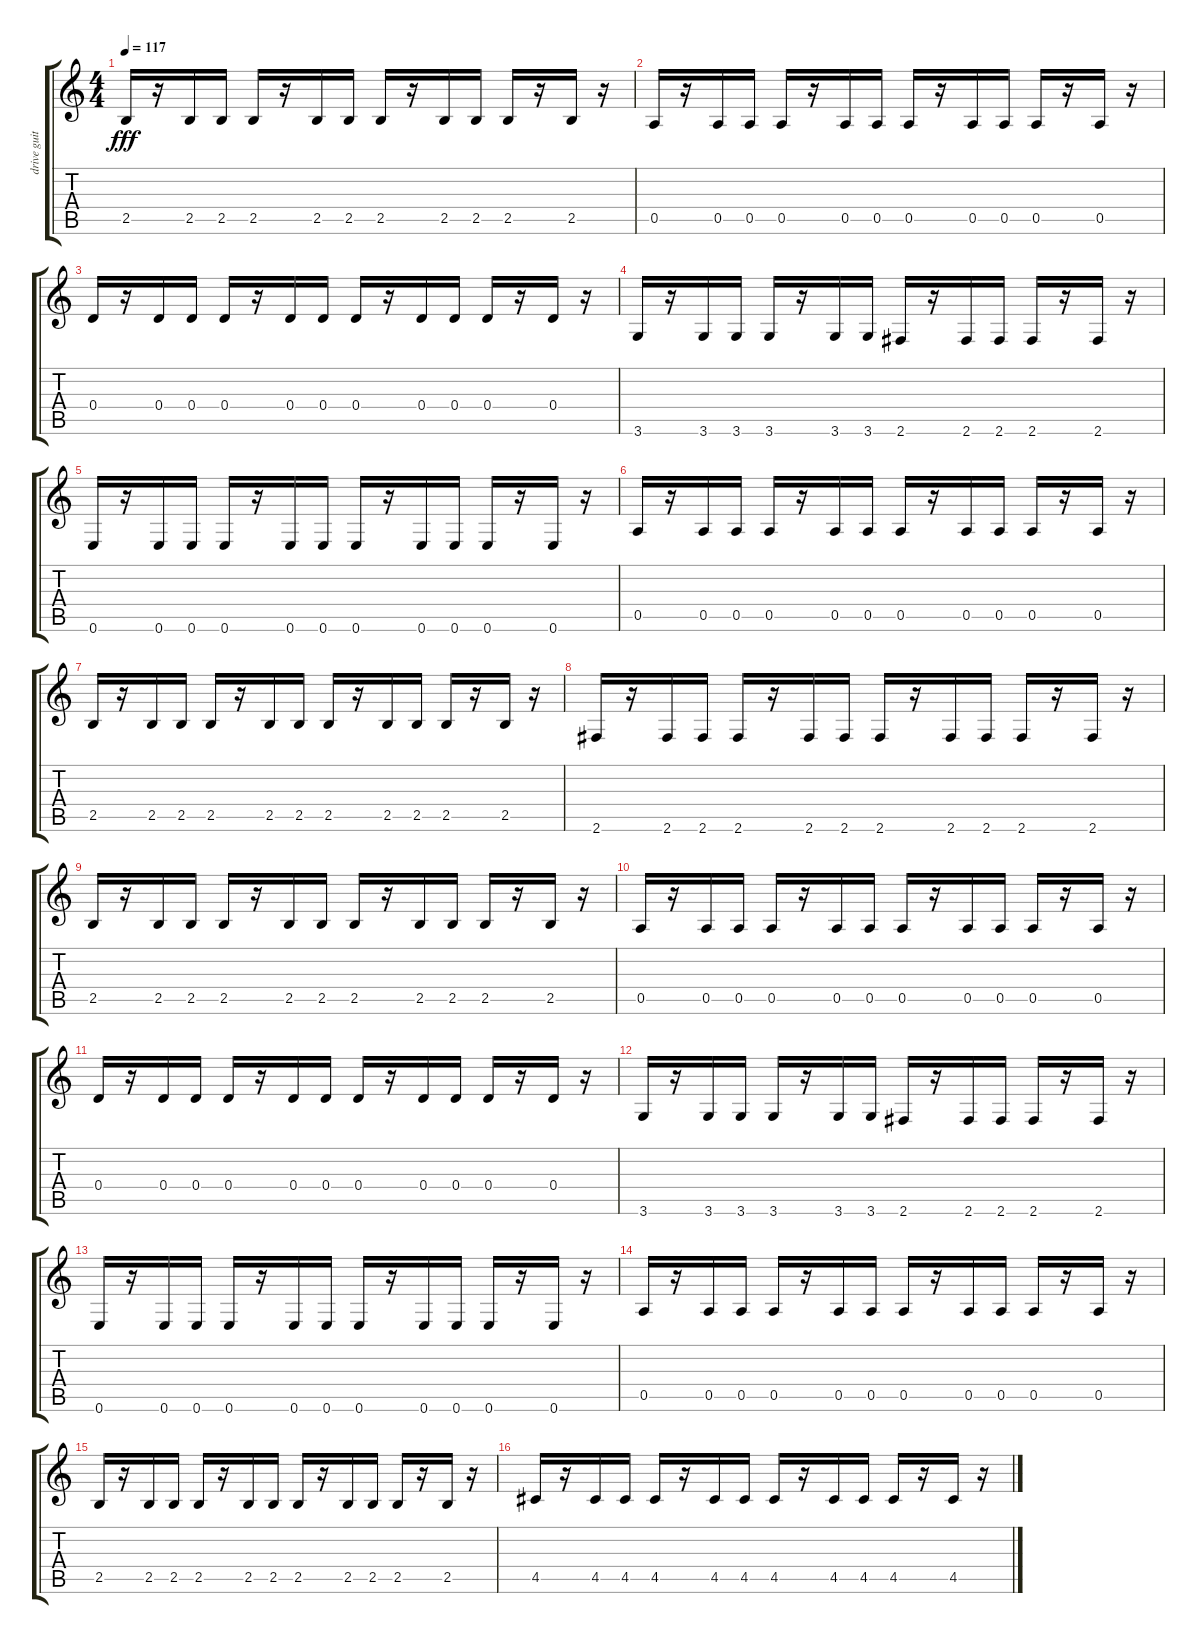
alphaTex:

\track ("drive guitar" "drive guit") {instrument distortionguitar}
\staff {score tabs}
\tuning (E4 B3 G3 D3 A2 E2) {hide}
\ts (4 4)
\tempo 117
\clef g2
\ks c
2.5.16{dy fff} r.16 2.5.16 2.5.16 2.5.16 r.16 2.5.16 2.5.16 2.5.16 r.16 2.5.16 2.5.16 2.5.16 r.16 2.5.16 r.16 |
0.5.16 r.16 0.5.16 0.5.16 0.5.16 r.16 0.5.16 0.5.16 0.5.16 r.16 0.5.16 0.5.16 0.5.16 r.16 0.5.16 r.16 |
0.4.16 r.16 0.4.16 0.4.16 0.4.16 r.16 0.4.16 0.4.16 0.4.16 r.16 0.4.16 0.4.16 0.4.16 r.16 0.4.16 r.16 |
3.6.16 r.16 3.6.16 3.6.16 3.6.16 r.16 3.6.16 3.6.16 2.6.16 r.16 2.6.16 2.6.16 2.6.16 r.16 2.6.16 r.16 |
0.6.16 r.16 0.6.16 0.6.16 0.6.16 r.16 0.6.16 0.6.16 0.6.16 r.16 0.6.16 0.6.16 0.6.16 r.16 0.6.16 r.16 |
0.5.16 r.16 0.5.16 0.5.16 0.5.16 r.16 0.5.16 0.5.16 0.5.16 r.16 0.5.16 0.5.16 0.5.16 r.16 0.5.16 r.16 |
2.5.16 r.16 2.5.16 2.5.16 2.5.16 r.16 2.5.16 2.5.16 2.5.16 r.16 2.5.16 2.5.16 2.5.16 r.16 2.5.16 r.16 |
2.6.16 r.16 2.6.16 2.6.16 2.6.16 r.16 2.6.16 2.6.16 2.6.16 r.16 2.6.16 2.6.16 2.6.16 r.16 2.6.16 r.16 |
2.5.16 r.16 2.5.16 2.5.16 2.5.16 r.16 2.5.16 2.5.16 2.5.16 r.16 2.5.16 2.5.16 2.5.16 r.16 2.5.16 r.16 |
0.5.16 r.16 0.5.16 0.5.16 0.5.16 r.16 0.5.16 0.5.16 0.5.16 r.16 0.5.16 0.5.16 0.5.16 r.16 0.5.16 r.16 |
0.4.16 r.16 0.4.16 0.4.16 0.4.16 r.16 0.4.16 0.4.16 0.4.16 r.16 0.4.16 0.4.16 0.4.16 r.16 0.4.16 r.16 |
3.6.16 r.16 3.6.16 3.6.16 3.6.16 r.16 3.6.16 3.6.16 2.6.16 r.16 2.6.16 2.6.16 2.6.16 r.16 2.6.16 r.16 |
0.6.16 r.16 0.6.16 0.6.16 0.6.16 r.16 0.6.16 0.6.16 0.6.16 r.16 0.6.16 0.6.16 0.6.16 r.16 0.6.16 r.16 |
0.5.16 r.16 0.5.16 0.5.16 0.5.16 r.16 0.5.16 0.5.16 0.5.16 r.16 0.5.16 0.5.16 0.5.16 r.16 0.5.16 r.16 |
2.5.16 r.16 2.5.16 2.5.16 2.5.16 r.16 2.5.16 2.5.16 2.5.16 r.16 2.5.16 2.5.16 2.5.16 r.16 2.5.16 r.16 |
4.5.16 r.16 4.5.16 4.5.16 4.5.16 r.16 4.5.16 4.5.16 4.5.16 r.16 4.5.16 4.5.16 4.5.16 r.16 4.5.16 r.16
